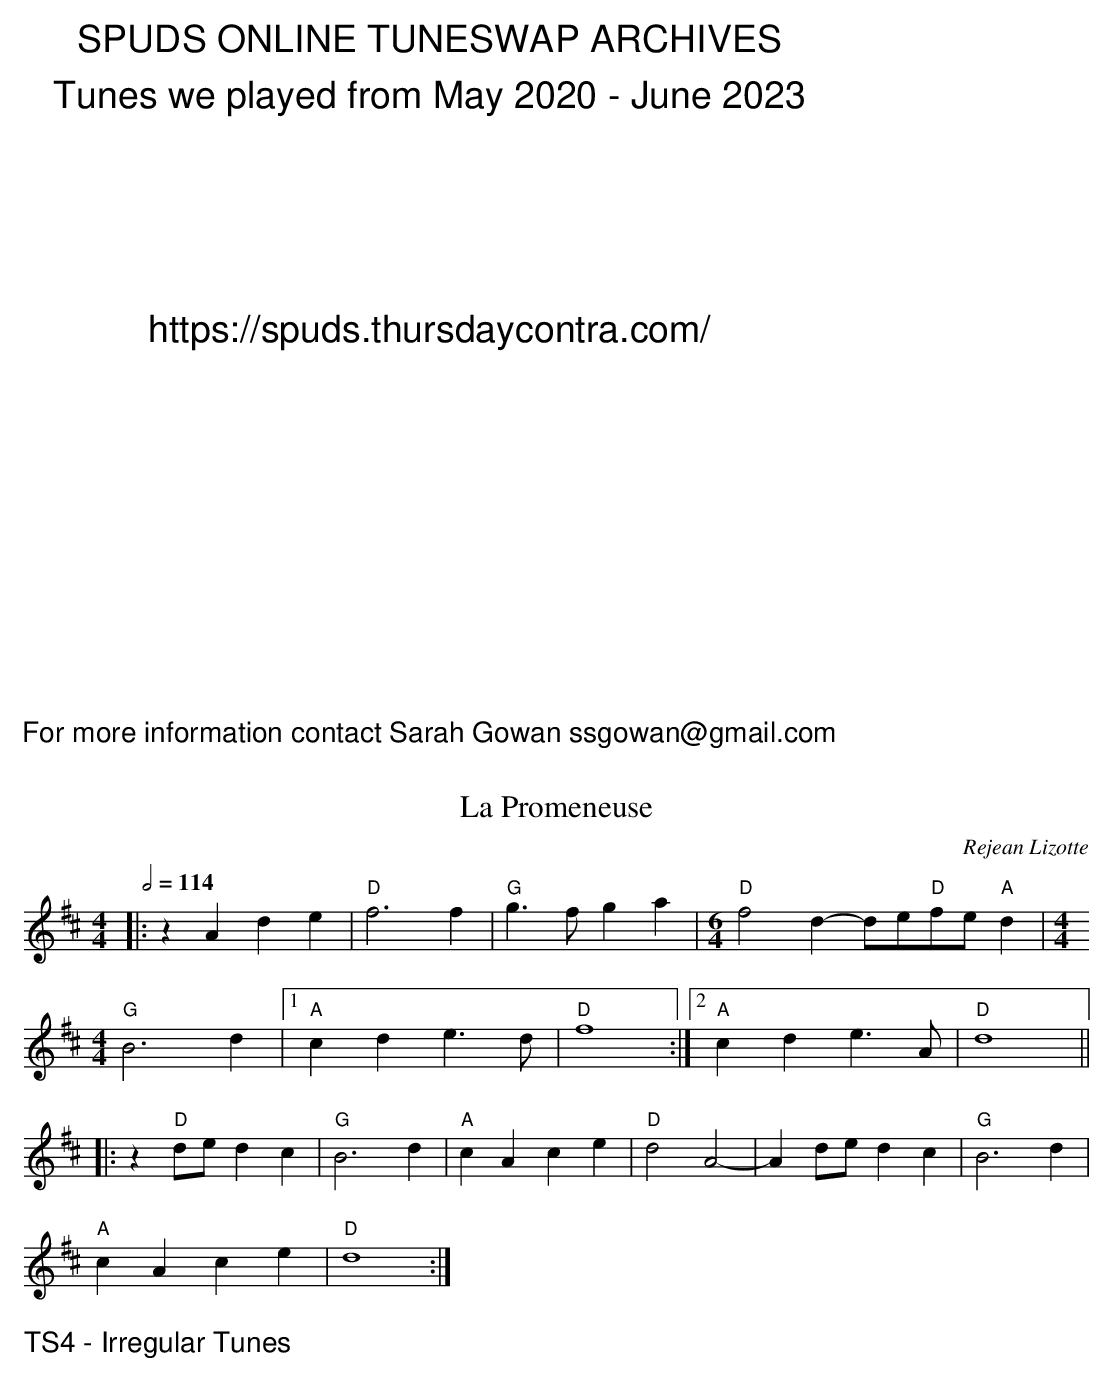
X:1
T: Promeneuse, La
C: Rejean Lizotte
Q:1/2=114
M: 4/4
L: 1/4
K: Dmaj
|: zAde |"D" f3f | "G"g>fga |[M:6/4]"D" f2 d-d/e/"D"f/e/"A" d |[M:4/4]"G"
B3d |1 "A"cde>d | "D"f4 :|2 "A"cde>A | "D"d4 ||
|: z"D"d/e/ dc | "G"B3d |"A" cAce | "D"d2A2- | A d/e/ dc |"G" B3d |
"A"cAce |"D" d4 :|
